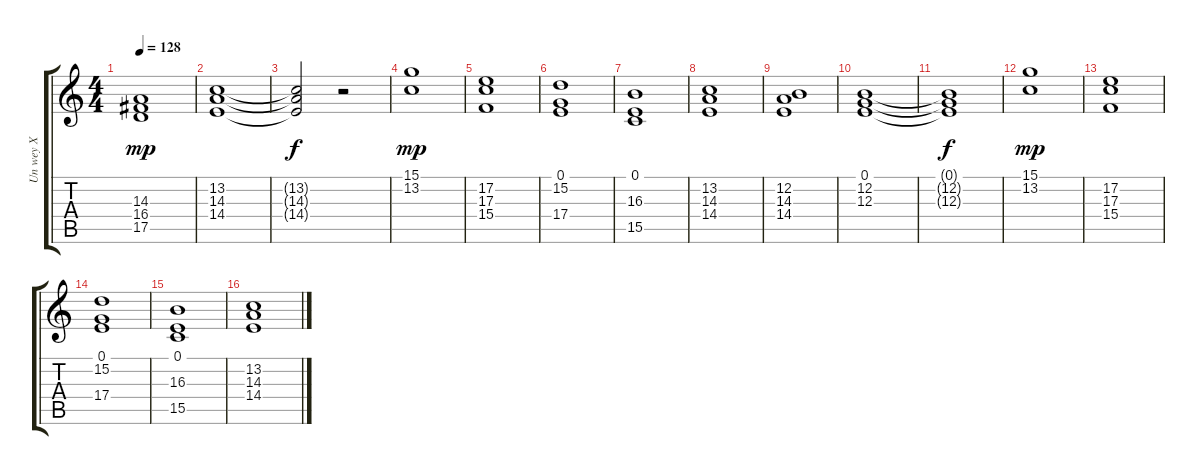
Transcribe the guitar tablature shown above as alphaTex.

\track ("Un wey X" "Un wey X") {instrument stringensemble1}
\staff {score tabs}
\tuning (E4 B3 G3 D3 A2 E2) {hide}
\ts (4 4)
\tempo 128
\clef g2
\ks c
(14.3 16.4 17.5).1{dy mp} |
(13.2 14.3 14.4).1 |
(13.2{t} 14.3{t} 14.4{t}).2{dy f} r.2 |
(15.1 13.2).1{dy mp} |
(17.2 17.3 15.4).1 |
(0.1 15.2 17.4).1 |
(0.1 16.3 15.5).1 |
(13.2 14.3 14.4).1 |
(12.2 14.3 14.4).1 |
(0.1 12.2 12.3).1 |
(0.1{t} 12.2{t} 12.3{t}).1{dy f} |
(15.1 13.2).1{dy mp} |
(17.2 17.3 15.4).1 |
(0.1 15.2 17.4).1 |
(0.1 16.3 15.5).1 |
(13.2 14.3 14.4).1
